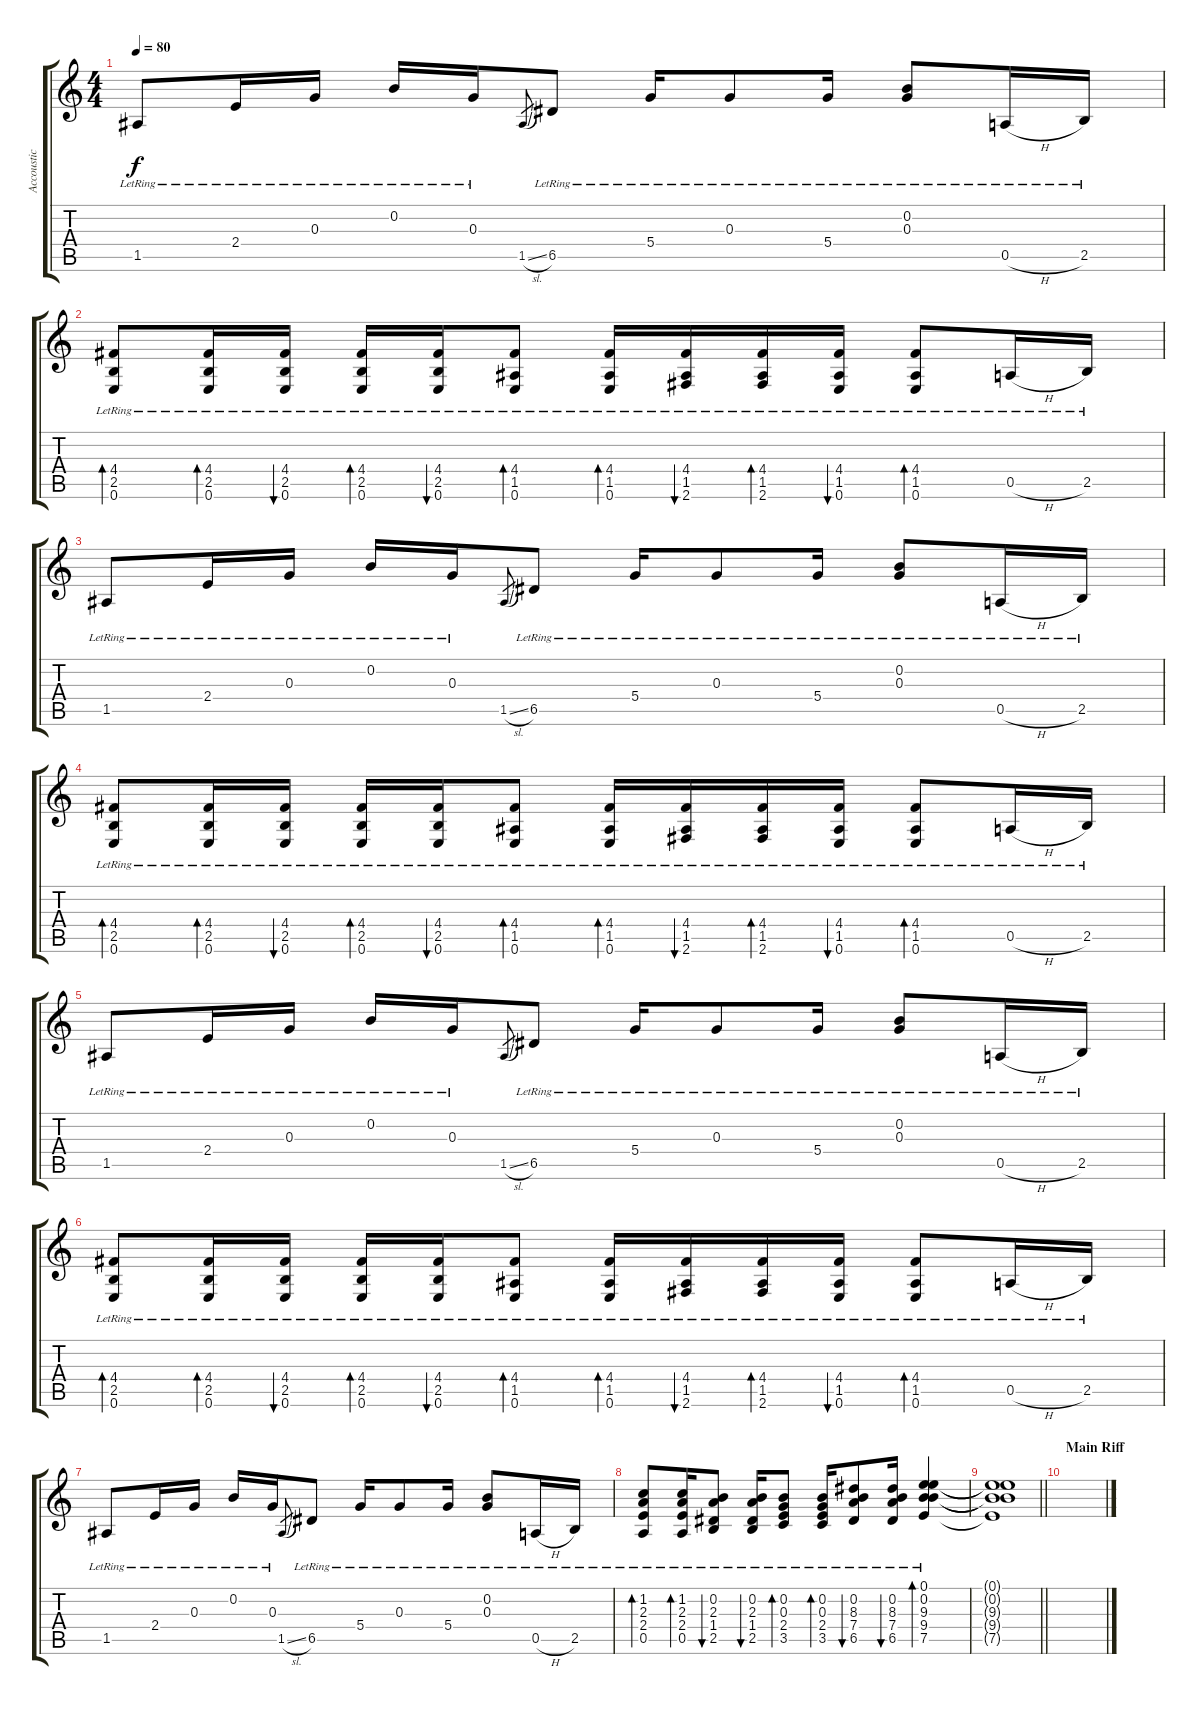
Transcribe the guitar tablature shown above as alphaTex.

\track ("Accoustic Guitar" "Accoustic ") {instrument acousticguitarsteel}
\staff {score tabs}
\tuning (E4 B3 G3 D3 A2 E2) {hide}
\ts (4 4)
\tempo 80
\clef g2
\ks c
1.5{lr}.8{dy f} 2.4{lr}.16 0.3{lr}.16 0.2{lr}.16 0.3{lr}.16 1.5{sl}.8{gr} 6.5{lr}.8 5.4{lr}.16 0.3{lr}.8 5.4{lr}.16 (0.2{lr} 0.3{lr}).8 0.5{h lr}.16 2.5{lr}.16 |
(4.4{lr} 2.5{lr} 0.6{lr}).8{bd 60} (4.4{lr} 2.5{lr} 0.6{lr}).16{bd 60} (4.4{lr} 2.5{lr} 0.6{lr}).16{bu 60} (4.4{lr} 2.5{lr} 0.6{lr}).16{bd 60} (4.4{lr} 2.5{lr} 0.6{lr}).16{bu 60} (4.4{lr} 1.5{lr} 0.6{lr}).8{bd 60} (4.4{lr} 1.5{lr} 0.6{lr}).16{bd 60} (4.4{lr} 1.5{lr} 2.6{lr}).16{bu 60} (4.4{lr} 1.5{lr} 2.6{lr}).16{bd 60} (4.4{lr} 1.5{lr} 0.6{lr}).16{bu 60} (4.4{lr} 1.5{lr} 0.6{lr}).8{bd 60} 0.5{h lr}.16 2.5{lr}.16 |
1.5{lr}.8 2.4{lr}.16 0.3{lr}.16 0.2{lr}.16 0.3{lr}.16 1.5{sl}.8{gr} 6.5{lr}.8 5.4{lr}.16 0.3{lr}.8 5.4{lr}.16 (0.2{lr} 0.3{lr}).8 0.5{h lr}.16 2.5{lr}.16 |
(4.4{lr} 2.5{lr} 0.6{lr}).8{bd 60} (4.4{lr} 2.5{lr} 0.6{lr}).16{bd 60} (4.4{lr} 2.5{lr} 0.6{lr}).16{bu 60} (4.4{lr} 2.5{lr} 0.6{lr}).16{bd 60} (4.4{lr} 2.5{lr} 0.6{lr}).16{bu 60} (4.4{lr} 1.5{lr} 0.6{lr}).8{bd 60} (4.4{lr} 1.5{lr} 0.6{lr}).16{bd 60} (4.4{lr} 1.5{lr} 2.6{lr}).16{bu 60} (4.4{lr} 1.5{lr} 2.6{lr}).16{bd 60} (4.4{lr} 1.5{lr} 0.6{lr}).16{bu 60} (4.4{lr} 1.5{lr} 0.6{lr}).8{bd 60} 0.5{h lr}.16 2.5{lr}.16 |
1.5{lr}.8 2.4{lr}.16 0.3{lr}.16 0.2{lr}.16 0.3{lr}.16 1.5{sl}.8{gr} 6.5{lr}.8 5.4{lr}.16 0.3{lr}.8 5.4{lr}.16 (0.2{lr} 0.3{lr}).8 0.5{h lr}.16 2.5{lr}.16 |
(4.4{lr} 2.5{lr} 0.6{lr}).8{bd 60} (4.4{lr} 2.5{lr} 0.6{lr}).16{bd 60} (4.4{lr} 2.5{lr} 0.6{lr}).16{bu 60} (4.4{lr} 2.5{lr} 0.6{lr}).16{bd 60} (4.4{lr} 2.5{lr} 0.6{lr}).16{bu 60} (4.4{lr} 1.5{lr} 0.6{lr}).8{bd 60} (4.4{lr} 1.5{lr} 0.6{lr}).16{bd 60} (4.4{lr} 1.5{lr} 2.6{lr}).16{bu 60} (4.4{lr} 1.5{lr} 2.6{lr}).16{bd 60} (4.4{lr} 1.5{lr} 0.6{lr}).16{bu 60} (4.4{lr} 1.5{lr} 0.6{lr}).8{bd 60} 0.5{h lr}.16 2.5{lr}.16 |
1.5{lr}.8 2.4{lr}.16 0.3{lr}.16 0.2{lr}.16 0.3{lr}.16 1.5{sl}.8{gr} 6.5{lr}.8 5.4{lr}.16 0.3{lr}.8 5.4{lr}.16 (0.2{lr} 0.3{lr}).8 0.5{h lr}.16 2.5{lr}.16 |
(1.2{lr} 2.3{lr} 2.4{lr} 0.5{lr}).8{bd 60} (1.2{lr} 2.3{lr} 2.4{lr} 0.5{lr}).16{bd 60} (0.2{lr} 2.3{lr} 1.4{lr} 2.5{lr}).8{bu 60} (0.2{lr} 2.3{lr} 1.4{lr} 2.5{lr}).16{bu 60} (0.2{lr} 0.3{lr} 2.4{lr} 3.5{lr}).8{bd 60} (0.2{lr} 0.3{lr} 2.4{lr} 3.5{lr}).16{bd 60} (0.2{lr} 8.3{lr} 7.4{lr} 6.5{lr}).8{bu 60} (0.2{lr} 8.3{lr} 7.4{lr} 6.5{lr}).16{bu 60} (0.1{lr} 0.2{lr} 9.3{lr} 9.4{lr} 7.5{lr}).4{bd 60} |
\barLineRight lightlight
(0.1{t} 0.2{t} 9.3{t} 9.4{t} 7.5{t}).1 |
\section ("" "Main Riff")
